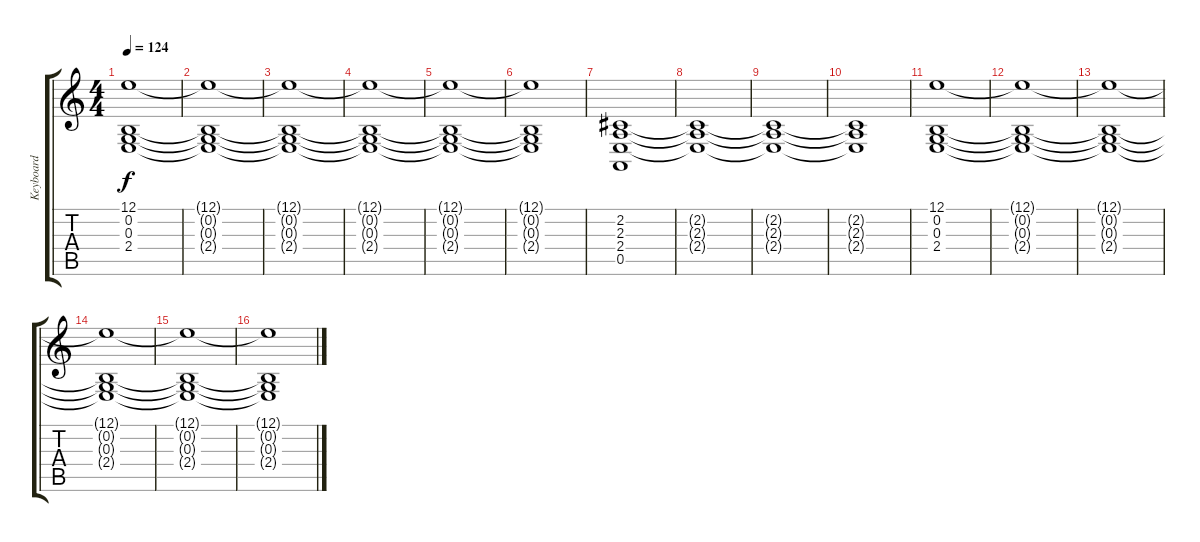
\track ("Keyboard" "Keyboard") {instrument drawbarorgan}
\staff {score tabs}
\tuning (E4 B3 G3 D3 A2 E2) {hide}
\ts (4 4)
\tempo 124
\clef g2
\ks c
(12.1{t} 0.2{t} 0.3{t} 2.4{t}).1{dy f} |
(12.1{t} 0.2{t} 0.3{t} 2.4{t}).1 |
(12.1{t} 0.2{t} 0.3{t} 2.4{t}).1 |
(12.1{t} 0.2{t} 0.3{t} 2.4{t}).1 |
(12.1{t} 0.2{t} 0.3{t} 2.4{t}).1 |
(12.1{t} 0.2{t} 0.3{t} 2.4{t}).1 |
(2.2 2.3 2.4 0.5).1 |
(2.2{t} 2.3{t} 2.4{t}).1 |
(2.2{t} 2.3{t} 2.4{t}).1 |
(2.2{t} 2.3{t} 2.4{t}).1 |
(12.1 0.2 0.3 2.4).1{volume 1} |
(12.1{t} 0.2{t} 0.3{t} 2.4{t}).1 |
(12.1{t} 0.2{t} 0.3{t} 2.4{t}).1 |
(12.1{t} 0.2{t} 0.3{t} 2.4{t}).1 |
(12.1{t} 0.2{t} 0.3{t} 2.4{t}).1 |
(12.1{t} 0.2{t} 0.3{t} 2.4{t}).1
